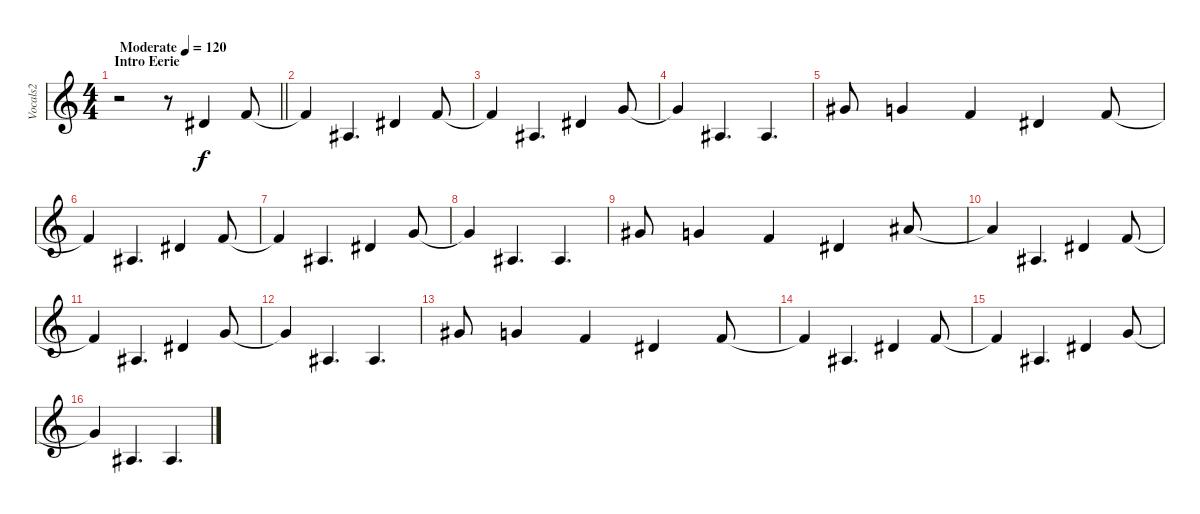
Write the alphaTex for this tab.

\track ("Vocals2" "Vocals2") {instrument stringensemble2}
\staff {score}
\tuning (E4 C4 G3 C3 G2 C2) {hide}
\ts (4 4)
\section ("" "Intro Eerie")
\tempo (120 "Moderate")
\clef g2
\barLineRight lightlight
\ks c
r.2{dy f instrument stringensemble2} r.8 3.2.4 5.2.8 |
5.2{t}.4 3.3.4{d} 3.2.4 5.2.8 |
5.2{t}.4 3.3.4{d} 3.2.4 7.2.8 |
7.2{t}.4 3.3.4{d} 3.3.4{d} |
8.2.8 7.2.4 5.2.4 3.2.4 5.2.8 |
5.2{t}.4 3.3.4{d} 3.2.4 5.2.8 |
5.2{t}.4 3.3.4{d} 3.2.4 7.2.8 |
7.2{t}.4 3.3.4{d} 3.3.4{d} |
8.2.8 7.2.4 5.2.4 3.2.4 6.1.8 |
6.1{t}.4 3.3.4{d} 3.2.4 5.2.8 |
5.2{t}.4 3.3.4{d} 3.2.4 7.2.8 |
7.2{t}.4 3.3.4{d} 3.3.4{d} |
8.2.8 7.2.4 5.2.4 3.2.4 5.2.8 |
5.2{t}.4 3.3.4{d} 3.2.4 5.2.8 |
5.2{t}.4 3.3.4{d} 3.2.4 7.2.8 |
7.2{t}.4 3.3.4{d} 3.3.4{d}
